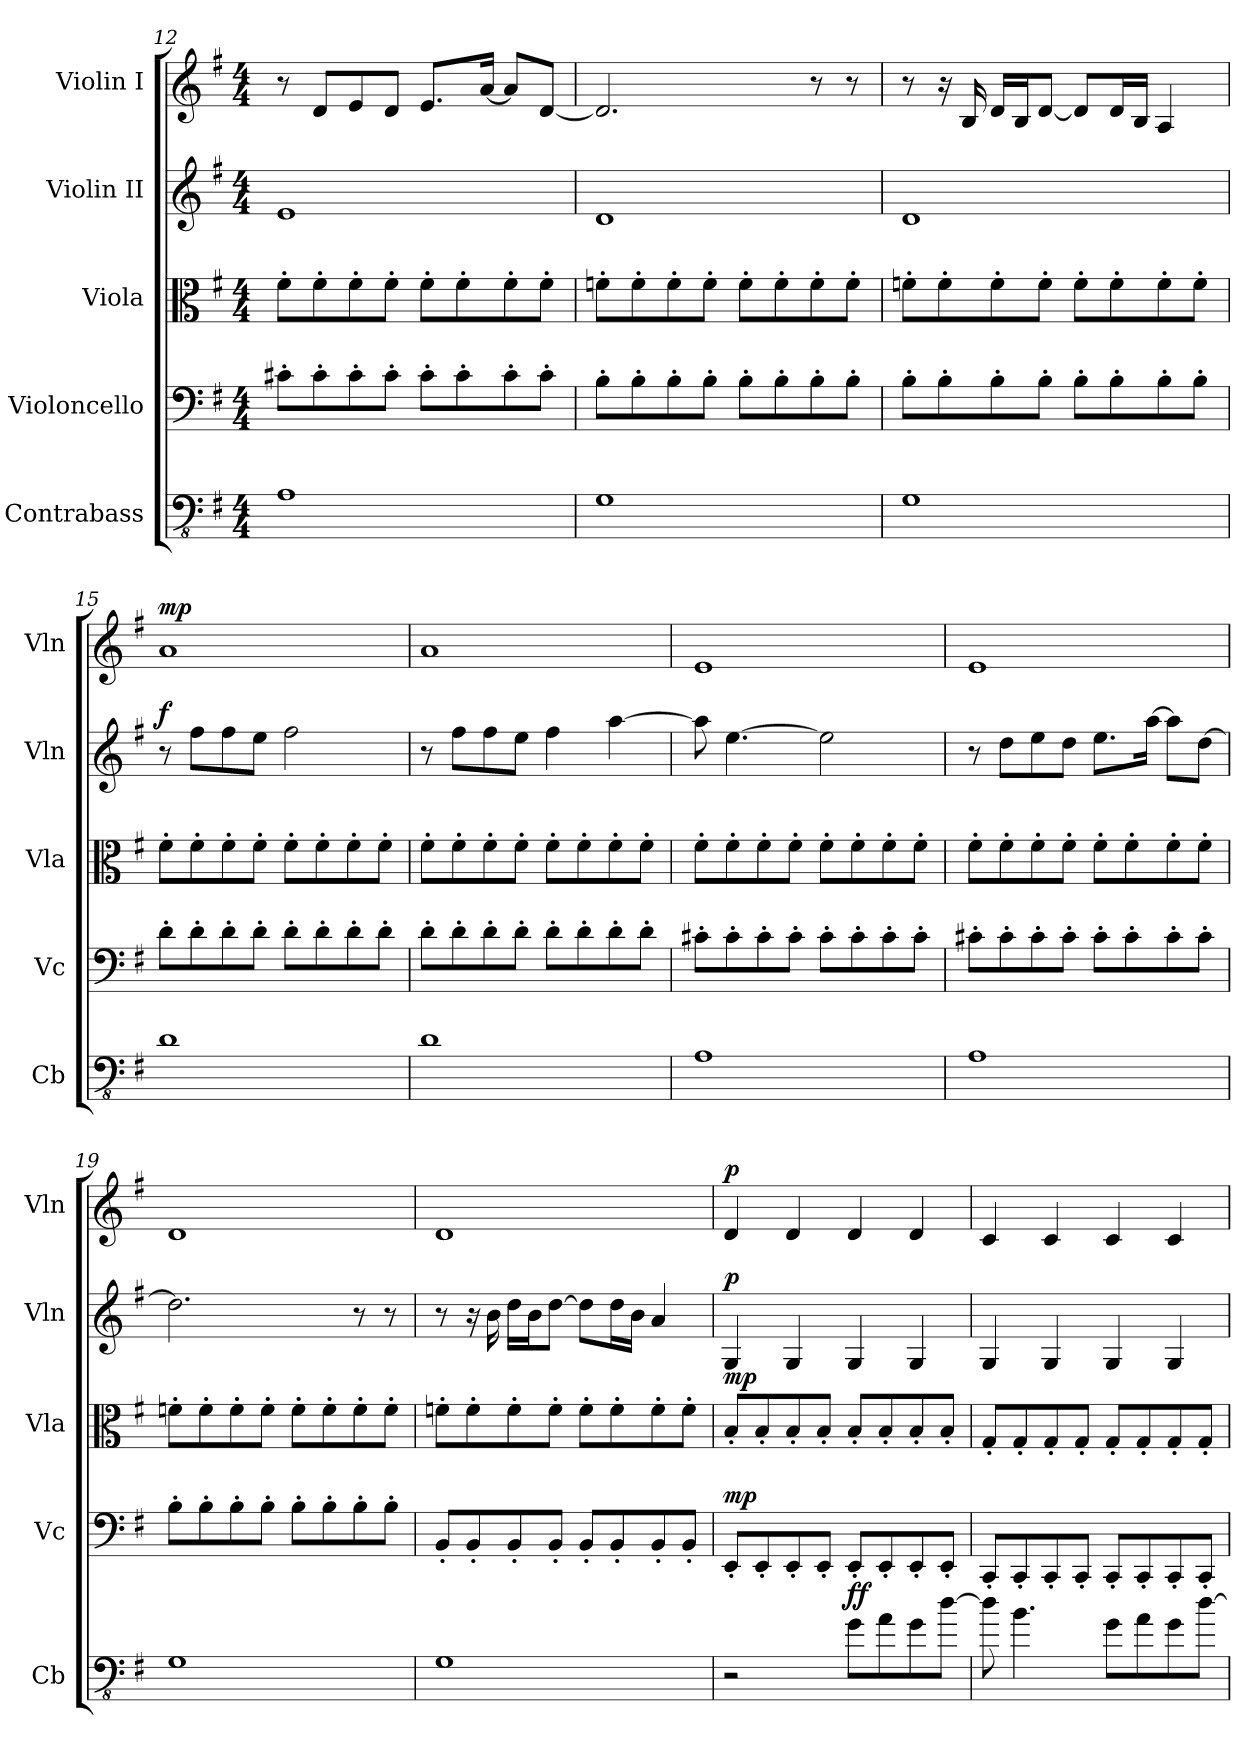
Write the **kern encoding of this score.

**kern	**dynam	**kern	**dynam	**kern	**dynam	**kern	**dynam	**kern	**dynam
*part5	*part5	*part4	*part4	*part3	*part3	*part2	*part2	*part1	*part1
*staff5	*staff5	*staff4	*staff4	*staff3	*staff3	*staff2	*staff2	*staff1	*staff1
*I"Contrabass	*	*I"Violoncello	*	*I"Viola	*	*I"Violin II	*	*I"Violin I	*
*I'Cb	*	*I'Vc	*	*I'Vla	*	*I'Vln	*	*I'Vln	*
*clefFv4	*	*clefF4	*	*clefC3	*	*clefG2	*	*clefG2	*
*ITrd7c12	*	*	*	*	*	*	*	*	*
*k[f#]	*	*k[f#]	*	*k[f#]	*	*k[f#]	*	*k[f#]	*
*M4/4	*	*M4/4	*	*M4/4	*	*M4/4	*	*M4/4	*
=12	=12	=12	=12	=12	=12	=12	=12	=12	=12
1AAA	.	8c#X'\L	.	8f#'\L	.	1e	.	8r	.
.	.	8c#'\	.	8f#'\	.	.	.	8d/L	.
.	.	8c#'\	.	8f#'\	.	.	.	8e/	.
.	.	8c#'\J	.	8f#'\J	.	.	.	8d/J	.
.	.	8c#'\L	.	8f#'\L	.	.	.	8.e/L	.
.	.	8c#'\	.	8f#'\	.	.	.	.	.
.	.	.	.	.	.	.	.	[16a/Jk	.
.	.	8c#'\	.	8f#'\	.	.	.	8a/L]	.
.	.	8c#'\J	.	8f#'\J	.	.	.	[8d/J	.
=13	=13	=13	=13	=13	=13	=13	=13	=13	=13
1GGG	.	8B'\L	.	8fn'\L	.	1d	.	2.d/]	.
.	.	8B'\	.	8f'\	.	.	.	.	.
.	.	8B'\	.	8f'\	.	.	.	.	.
.	.	8B'\J	.	8f'\J	.	.	.	.	.
.	.	8B'\L	.	8f'\L	.	.	.	.	.
.	.	8B'\	.	8f'\	.	.	.	.	.
.	.	8B'\	.	8f'\	.	.	.	8r	.
.	.	8B'\J	.	8f'\J	.	.	.	8r	.
!!LO:LB:g=z
=14	=14	=14	=14	=14	=14	=14	=14	=14	=14
1GGG	.	8B'\L	.	8fn'\L	.	1d	.	8r	.
.	.	8B'\	.	8f'\	.	.	.	16r	.
.	.	.	.	.	.	.	.	16B/	.
.	.	8B'\	.	8f'\	.	.	.	16d/LL	.
.	.	.	.	.	.	.	.	16B/J	.
.	.	8B'\J	.	8f'\J	.	.	.	[8d/J	.
.	.	8B'\L	.	8f'\L	.	.	.	8d/L]	.
.	.	8B'\	.	8f'\	.	.	.	16d/L	.
.	.	.	.	.	.	.	.	16B/JJ	.
.	.	8B'\	.	8f'\	.	.	.	4A/	.
.	.	8B'\J	.	8f'\J	.	.	.	.	.
=15	=15	=15	=15	=15	=15	=15	=15	=15	=15
!	!	!	!	!	!	!	!LO:DY:a	!	!LO:DY:a
1DD	.	8d'\L	.	8f#'\L	.	8r	f	1a	mp
.	.	8d'\	.	8f#'\	.	8ff#\L	.	.	.
.	.	8d'\	.	8f#'\	.	8ff#\	.	.	.
.	.	8d'\J	.	8f#'\J	.	8ee\J	.	.	.
.	.	8d'\L	.	8f#'\L	.	2ff#\	.	.	.
.	.	8d'\	.	8f#'\	.	.	.	.	.
.	.	8d'\	.	8f#'\	.	.	.	.	.
.	.	8d'\J	.	8f#'\J	.	.	.	.	.
=16	=16	=16	=16	=16	=16	=16	=16	=16	=16
1DD	.	8d'\L	.	8f#'\L	.	8r	.	1a	.
.	.	8d'\	.	8f#'\	.	8ff#\L	.	.	.
.	.	8d'\	.	8f#'\	.	8ff#\	.	.	.
.	.	8d'\J	.	8f#'\J	.	8ee\J	.	.	.
.	.	8d'\L	.	8f#'\L	.	4ff#\	.	.	.
.	.	8d'\	.	8f#'\	.	.	.	.	.
.	.	8d'\	.	8f#'\	.	[4aa\	.	.	.
.	.	8d'\J	.	8f#'\J	.	.	.	.	.
=17	=17	=17	=17	=17	=17	=17	=17	=17	=17
1AAA	.	8c#X'\L	.	8f#'\L	.	8aa\]	.	1e	.
.	.	8c#'\	.	8f#'\	.	[4.ee\	.	.	.
.	.	8c#'\	.	8f#'\	.	.	.	.	.
.	.	8c#'\J	.	8f#'\J	.	.	.	.	.
.	.	8c#'\L	.	8f#'\L	.	2ee\]	.	.	.
.	.	8c#'\	.	8f#'\	.	.	.	.	.
.	.	8c#'\	.	8f#'\	.	.	.	.	.
.	.	8c#'\J	.	8f#'\J	.	.	.	.	.
!!LO:PB:g=z
=18	=18	=18	=18	=18	=18	=18	=18	=18	=18
1AAA	.	8c#X'\L	.	8f#'\L	.	8r	.	1e	.
.	.	8c#'\	.	8f#'\	.	8dd\L	.	.	.
.	.	8c#'\	.	8f#'\	.	8ee\	.	.	.
.	.	8c#'\J	.	8f#'\J	.	8dd\J	.	.	.
.	.	8c#'\L	.	8f#'\L	.	8.ee\L	.	.	.
.	.	8c#'\	.	8f#'\	.	.	.	.	.
.	.	.	.	.	.	[16aa\Jk	.	.	.
.	.	8c#'\	.	8f#'\	.	8aa\L]	.	.	.
.	.	8c#'\J	.	8f#'\J	.	[8dd\J	.	.	.
=19	=19	=19	=19	=19	=19	=19	=19	=19	=19
1GGG	.	8B'\L	.	8fn'\L	.	2.dd\]	.	1d	.
.	.	8B'\	.	8f'\	.	.	.	.	.
.	.	8B'\	.	8f'\	.	.	.	.	.
.	.	8B'\J	.	8f'\J	.	.	.	.	.
.	.	8B'\L	.	8f'\L	.	.	.	.	.
.	.	8B'\	.	8f'\	.	.	.	.	.
.	.	8B'\	.	8f'\	.	8r	.	.	.
.	.	8B'\J	.	8f'\J	.	8r	.	.	.
=20	=20	=20	=20	=20	=20	=20	=20	=20	=20
1GGG	.	8BB'/L	.	8fn'\L	.	8r	.	1d	.
.	.	8BB'/	.	8f'\	.	16r	.	.	.
.	.	.	.	.	.	16b\	.	.	.
.	.	8BB'/	.	8f'\	.	16dd\LL	.	.	.
.	.	.	.	.	.	16b\J	.	.	.
.	.	8BB'/J	.	8f'\J	.	[8dd\J	.	.	.
.	.	8BB'/L	.	8f'\L	.	8dd\L]	.	.	.
.	.	8BB'/	.	8f'\	.	16dd\L	.	.	.
.	.	.	.	.	.	16b\JJ	.	.	.
.	.	8BB'/	.	8f'\	.	4a/	.	.	.
.	.	8BB'/J	.	8f'\J	.	.	.	.	.
=21	=21	=21	=21	=21	=21	=21	=21	=21	=21
!	!	!	!LO:DY:a	!	!LO:DY:a	!	!LO:DY:a	!	!LO:DY:a
2r	.	8EE'/L	mp	8B'/L	mp	4G/	p	4d/	p
.	.	8EE'/	.	8B'/	.	.	.	.	.
.	.	8EE'/	.	8B'/	.	4G/	.	4d/	.
.	.	8EE'/J	.	8B'/J	.	.	.	.	.
!	!LO:DY:a	!	!	!	!	!	!	!	!
8GG\L	ff	8EE'/L	.	8B'/L	.	4G/	.	4d/	.
8AA\	.	8EE'/	.	8B'/	.	.	.	.	.
8GG\	.	8EE'/	.	8B'/	.	4G/	.	4d/	.
[8D\J	.	8EE'/J	.	8B'/J	.	.	.	.	.
!!LO:LB:g=z
=22	=22	=22	=22	=22	=22	=22	=22	=22	=22
8D\]	.	8CC'/L	.	8G'/L	.	4G/	.	4c/	.
4.BB\	.	8CC'/	.	8G'/	.	.	.	.	.
.	.	8CC'/	.	8G'/	.	4G/	.	4c/	.
.	.	8CC'/J	.	8G'/J	.	.	.	.	.
8GG\L	.	8CC'/L	.	8G'/L	.	4G/	.	4c/	.
8AA\	.	8CC'/	.	8G'/	.	.	.	.	.
8GG\	.	8CC'/	.	8G'/	.	4G/	.	4c/	.
[8D\J	.	8CC'/J	.	8G'/J	.	.	.	.	.
=	=	=	=	=	=	=	=	=	=
*-	*-	*-	*-	*-	*-	*-	*-	*-	*-
